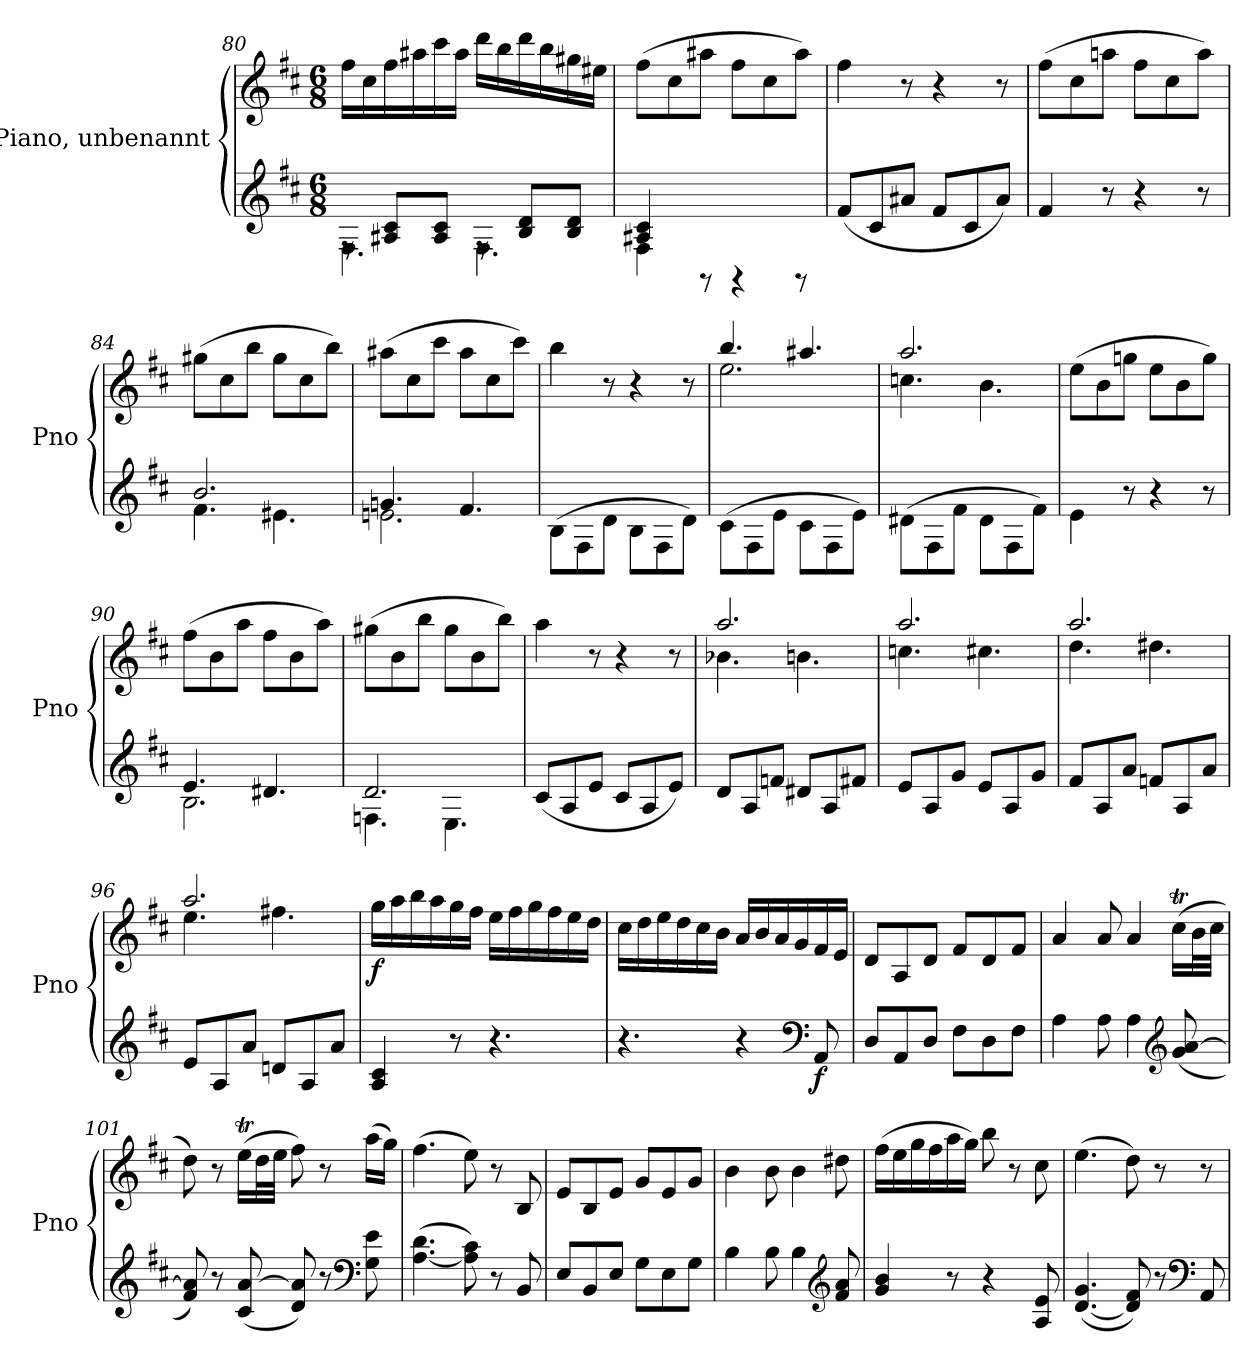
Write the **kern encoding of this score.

**kern	**dynam	**kern	**dynam
*part2	*part2	*part1	*part1
*staff2	*staff2	*staff1	*staff1
*I"Piano, unbenannt	*	*I"Piano, unbenannt	*
*I'Pno	*	*I'Pno	*
*clefG2	*	*clefG2	*
*k[f#c#]	*	*k[f#c#]	*
*M6/8	*	*M6/8	*
=80	=80	=80	=80
*^	*	*	*
8rF	4.F#\	.	16ff#\LL	.
.	.	.	16cc#\	.
8A#X/ 8c#/L	.	.	16ff#\	.
.	.	.	16aa#X\	.
8A#/ 8c#/J	.	.	16ccc#\	.
.	.	.	16aa#\JJ	.
8rF	4.F#\	.	16ddd\LL	.
.	.	.	16bb\	.
8B/ 8d/L	.	.	16ddd\	.
.	.	.	16bb\	.
8B/ 8d/J	.	.	16gg#X\	.
.	.	.	16ee#X\JJ	.
=81	=81	=81	=81	=81
4A#X/ 4c#/	4F#\	.	(>8ff#\L	.
.	.	.	8cc#\	.
8rGG	2ryy	.	8aa#X\J	.
4rGG	.	.	8ff#\L	.
.	.	.	8cc#\	.
8rGG	.	.	8aa#\J)	.
*v	*v	*	*	*
=82	=82	=82	=82
(<8f#/L	.	4ff#\	.
8c#/	.	.	.
8a#X/J	.	8r	.
8f#/L	.	4r	.
8c#/	.	.	.
8a#/J)	.	8r	.
=83	=83	=83	=83
4f#/	.	(>8ff#\L	.
.	.	8cc#\	.
8r	.	8aan\J	.
4r	.	8ff#\L	.
.	.	8cc#\	.
8r	.	8aa\J)	.
=84	=84	=84	=84
*^	*	*	*
2.b/	4.f#\	.	(<8gg#X\L	.
.	.	.	8cc#\	.
.	.	.	8bb\J	.
.	4.e#X\	.	8gg#\L	.
.	.	.	8cc#\	.
.	.	.	8bb\J)	.
=85	=85	=85	=85	=85
4.gn/	2.en\	.	(<8aa#X\L	.
.	.	.	8cc#\	.
.	.	.	8ccc#\J	.
4.f#/	.	.	8aa#\L	.
.	.	.	8cc#\	.
.	.	.	8ccc#\J)	.
*v	*v	*	*	*
=86	=86	=86	=86
(>8B\L	.	4bb\	.
8F#\	.	.	.
8d\J	.	8r	.
8B\L	.	4r	.
8F#\	.	.	.
8d\J)	.	8r	.
=87	=87	=87	=87
*	*	*^	*
(>8c#\L	.	4.bb/	2.ee\	.
8F#\	.	.	.	.
8e\J	.	.	.	.
8c#\L	.	4.aa#X/	.	.
8F#\	.	.	.	.
8e\J)	.	.	.	.
=88	=88	=88	=88	=88
(>8d#X\L	.	2.aa/	4.ccn\	.
8F#\	.	.	.	.
8f#\J	.	.	.	.
8d#\L	.	.	4.b\	.
8F#\	.	.	.	.
8f#\J)	.	.	.	.
*	*	*v	*v	*
=89	=89	=89	=89
4e\	.	(>8ee\L	.
.	.	8b\	.
8r	.	8ggn\J	.
4r	.	8ee\L	.
.	.	8b\	.
8r	.	8gg\J)	.
=90	=90	=90	=90
*^	*	*	*
4.e/	2.B\	.	(>8ff#\L	.
.	.	.	8b\	.
.	.	.	8aa\J	.
4.d#X/	.	.	8ff#\L	.
.	.	.	8b\	.
.	.	.	8aa\J)	.
=91	=91	=91	=91	=91
2.d/	4.Fn\	.	(>8gg#X\L	.
.	.	.	8b\	.
.	.	.	8bb\J	.
.	4.E\	.	8gg#\L	.
.	.	.	8b\	.
.	.	.	8bb\J)	.
*v	*v	*	*	*
=92	=92	=92	=92
(<8c#/L	.	4aa\	.
8A/	.	.	.
8e/J	.	8r	.
8c#/L	.	4r	.
8A/	.	.	.
8e/J)	.	8r	.
=93	=93	=93	=93
*	*	*^	*
8d/L	.	2.aa/	4.b-X\	.
8A/	.	.	.	.
8fn/J	.	.	.	.
8d#X/L	.	.	4.bn\	.
8A/	.	.	.	.
8f#X/J	.	.	.	.
=94	=94	=94	=94	=94
8e/L	.	2.aa/	4.ccn\	.
8A/	.	.	.	.
8g/J	.	.	.	.
8e/L	.	.	4.cc#X\	.
8A/	.	.	.	.
8g/J	.	.	.	.
=95	=95	=95	=95	=95
8f#/L	.	2.aa/	4.dd\	.
8A/	.	.	.	.
8a/J	.	.	.	.
8fn/L	.	.	4.dd#X\	.
8A/	.	.	.	.
8a/J	.	.	.	.
=96	=96	=96	=96	=96
8e/L	.	2.aa/	4.ee\	.
8A/	.	.	.	.
8a/J	.	.	.	.
8dn/L	.	.	4.ff#X\	.
8A/	.	.	.	.
8a/J	.	.	.	.
*	*	*v	*v	*
=97	=97	=97	=97
!	!	!	!LO:DY:b
4A/ 4c#/	.	16gg\LL	f
.	.	16aa\	.
.	.	16bb\	.
.	.	16aa\	.
8r	.	16gg\	.
.	.	16ff#\JJ	.
4.r	.	16ee\LL	.
.	.	16ff#\	.
.	.	16gg\	.
.	.	16ff#\	.
.	.	16ee\	.
.	.	16dd\JJ	.
=98	=98	=98	=98
4.r	.	16cc#\LL	.
.	.	16dd\	.
.	.	16ee\	.
.	.	16dd\	.
.	.	16cc#\	.
.	.	16b\JJ	.
4r	.	16a/LL	.
.	.	16b/	.
.	.	16a/	.
.	.	16g/	.
*clefF4	*	*	*
!	!LO:DY:b	!	!
8AA/	f	16f#/	.
.	.	16e/JJ	.
=99	=99	=99	=99
8D/L	.	8d/L	.
8AA/	.	8A/	.
8D/J	.	8d/J	.
8F#\L	.	8f#/L	.
8D\	.	8d/	.
8F#\J	.	8f#/J	.
=100	=100	=100	=100
4A\	.	4a/	.
8A\	.	8a/	.
4A\	.	4a/	.
*clefG2	*	*	*
(<8g/ [8a/	.	(>16cc#t\LL	.
.	.	32b\L	.
.	.	32cc#\JJJ	.
=101	=101	=101	=101
8f#/ 8a/])	.	8dd\)	.
8r	.	8r	.
(<8c#/ [8a/	.	(>16eeT\LL	.
.	.	32dd\L	.
.	.	32ee\JJJ	.
8d/ 8a/])	.	8ff#\)	.
8r	.	8r	.
*clefF4	*	*	*
8G\ 8e\	.	(>16aa\LL	.
.	.	16gg\JJ)	.
=102	=102	=102	=102
(>[4.A\ 4.d\	.	(>4.ff#\	.
8A\] 8c#\)	.	8ee\)	.
8r	.	8r	.
8BB/	.	8B/	.
=103	=103	=103	=103
8E/L	.	8e/L	.
8BB/	.	8B/	.
8E/J	.	8e/J	.
8G\L	.	8g/L	.
8E\	.	8e/	.
8G\J	.	8g/J	.
=104	=104	=104	=104
4B\	.	4b\	.
8B\	.	8b\	.
4B\	.	4b\	.
*clefG2	*	*	*
8f#/ 8a/	.	8dd#X\	.
=105	=105	=105	=105
4g/ 4b/	.	(>16ff#\LL	.
.	.	16ee\	.
.	.	16gg\	.
.	.	16ff#\	.
8r	.	16aa\	.
.	.	16gg\JJ)	.
4r	.	8bb\	.
.	.	8r	.
8A/ 8e/	.	8cc#\	.
=106	=106	=106	=106
(>[4.d/ 4.g/	.	(>4.ee\	.
8d/] 8f#/)	.	8dd\)	.
8r	.	8r	.
*clefF4	*	*	*
8AA/	.	8r	.
=	=	=	=
*-	*-	*-	*-
